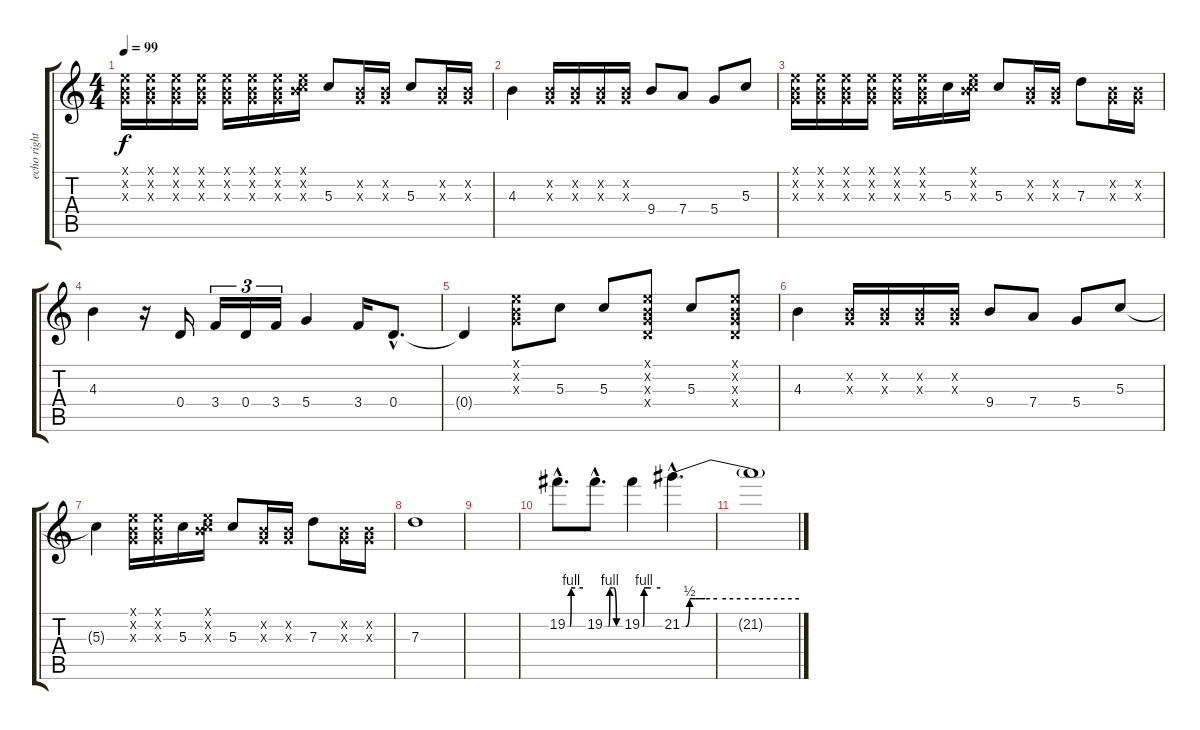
\track ("echo right+gtr rythm chorus" "echo right") {instrument distortionguitar}
\staff {score tabs}
\tuning (E4 B3 G3 D3 A2 D2) {hide}
\ts (4 4)
\tempo 99
\clef g2
\ks c
(0.1{x} 0.2{x} 0.3{x}).16{dy f} (0.1{x} 0.2{x} 0.3{x}).16{volume 13} (0.1{x} 0.2{x} 0.3{x}).16 (0.1{x} 0.2{x} 0.3{x}).16 (0.1{x} 0.2{x} 0.3{x}).16 (0.1{x} 0.2{x} 0.3{x}).16 (0.1{x} 0.2{x} 0.3{x}).16 (0.1{x} 0.2{x} 5.3{x}).16 5.3.8 (0.2{x} 0.3{x}).16 (0.2{x} 0.3{x}).16 5.3.8 (0.2{x} 0.3{x}).16 (0.2{x} 0.3{x}).16 |
4.3.4 (0.2{x} 0.3{x}).16 (0.2{x} 0.3{x}).16 (0.2{x} 0.3{x}).16 (0.2{x} 0.3{x}).16 9.4.8 7.4.8 5.4.8 5.3.8 |
(0.1{x} 0.2{x} 0.3{x}).16 (0.1{x} 0.2{x} 0.3{x}).16 (0.1{x} 0.2{x} 0.3{x}).16 (0.1{x} 0.2{x} 0.3{x}).16 (0.1{x} 0.2{x} 0.3{x}).16 (0.1{x} 0.2{x} 0.3{x}).16 5.3.16 (0.1{x} 0.2{x} 5.3{x}).16 5.3.8 (0.2{x} 0.3{x}).16 (0.2{x} 0.3{x}).16 7.3.8 (0.2{x} 0.3{x}).16 (0.2{x} 0.3{x}).16 |
4.3.4 r.16 0.4.16 3.4.16{tu (3 2)} 0.4.16{tu (3 2)} 3.4.16{tu (3 2)} 5.4.4 3.4.16 0.4{hac}.8{d} |
0.4{t}.4 (0.1{x} 0.2{x} 0.3{x}).8 5.3.8 5.3.8 (0.1{x} 0.2{x} 0.3{x} 0.4{x}).8 5.3.8 (0.1{x} 0.2{x} 0.3{x} 0.4{x}).8 |
4.3.4 (0.2{x} 0.3{x}).16 (0.2{x} 0.3{x}).16 (0.2{x} 0.3{x}).16 (0.2{x} 0.3{x}).16 9.4.8 7.4.8 5.4.8 5.3.8 |
5.3{t}.4 (0.1{x} 0.2{x} 0.3{x}).16 (0.1{x} 0.2{x} 0.3{x}).16 5.3.16 (0.1{x} 0.2{x} 5.3{x}).16 5.3.8 (0.2{x} 0.3{x}).16 (0.2{x} 0.3{x}).16 7.3.8 (0.2{x} 0.3{x}).16 (0.2{x} 0.3{x}).16 |
7.3.1 |
|
19.2{be (custom 0 0 11 0 15 4 30 4 60 4) hac}.8{d volume 10} 19.2{be (custom 0 0 10 0 15 0 20 4 30 4 35 4 45 0 60 0) hac}.8{d} 19.2{be (custom 0 0 5 0 7 4 30 4 60 4)}.4 21.2{be (custom 0 0 2 0 4 2 7 2 9 2 12 2 18 2 30 2 60 2) hac}.4{d} |
21.2{t}.1
